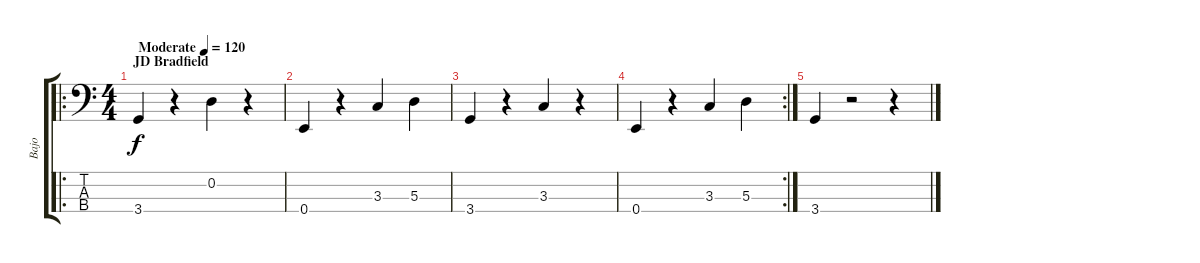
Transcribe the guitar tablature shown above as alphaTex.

\track ("Bajo" "Bajo") {instrument electricbassfinger}
\staff {score tabs}
\tuning (G2 D2 A1 E1) {hide}
\ro
\ts (4 4)
\section ("" "JD Bradfield")
\tempo (120 "Moderate")
\clef f4
\ks c
3.4.4{dy f instrument electricbassfinger} r.4 0.2.4 r.4 |
0.4.4 r.4 3.3.4 5.3.4 |
3.4.4 r.4 3.3.4 r.4 |
\rc 2
0.4.4 r.4 3.3.4 5.3.4 |
3.4.4 r.2 r.4
